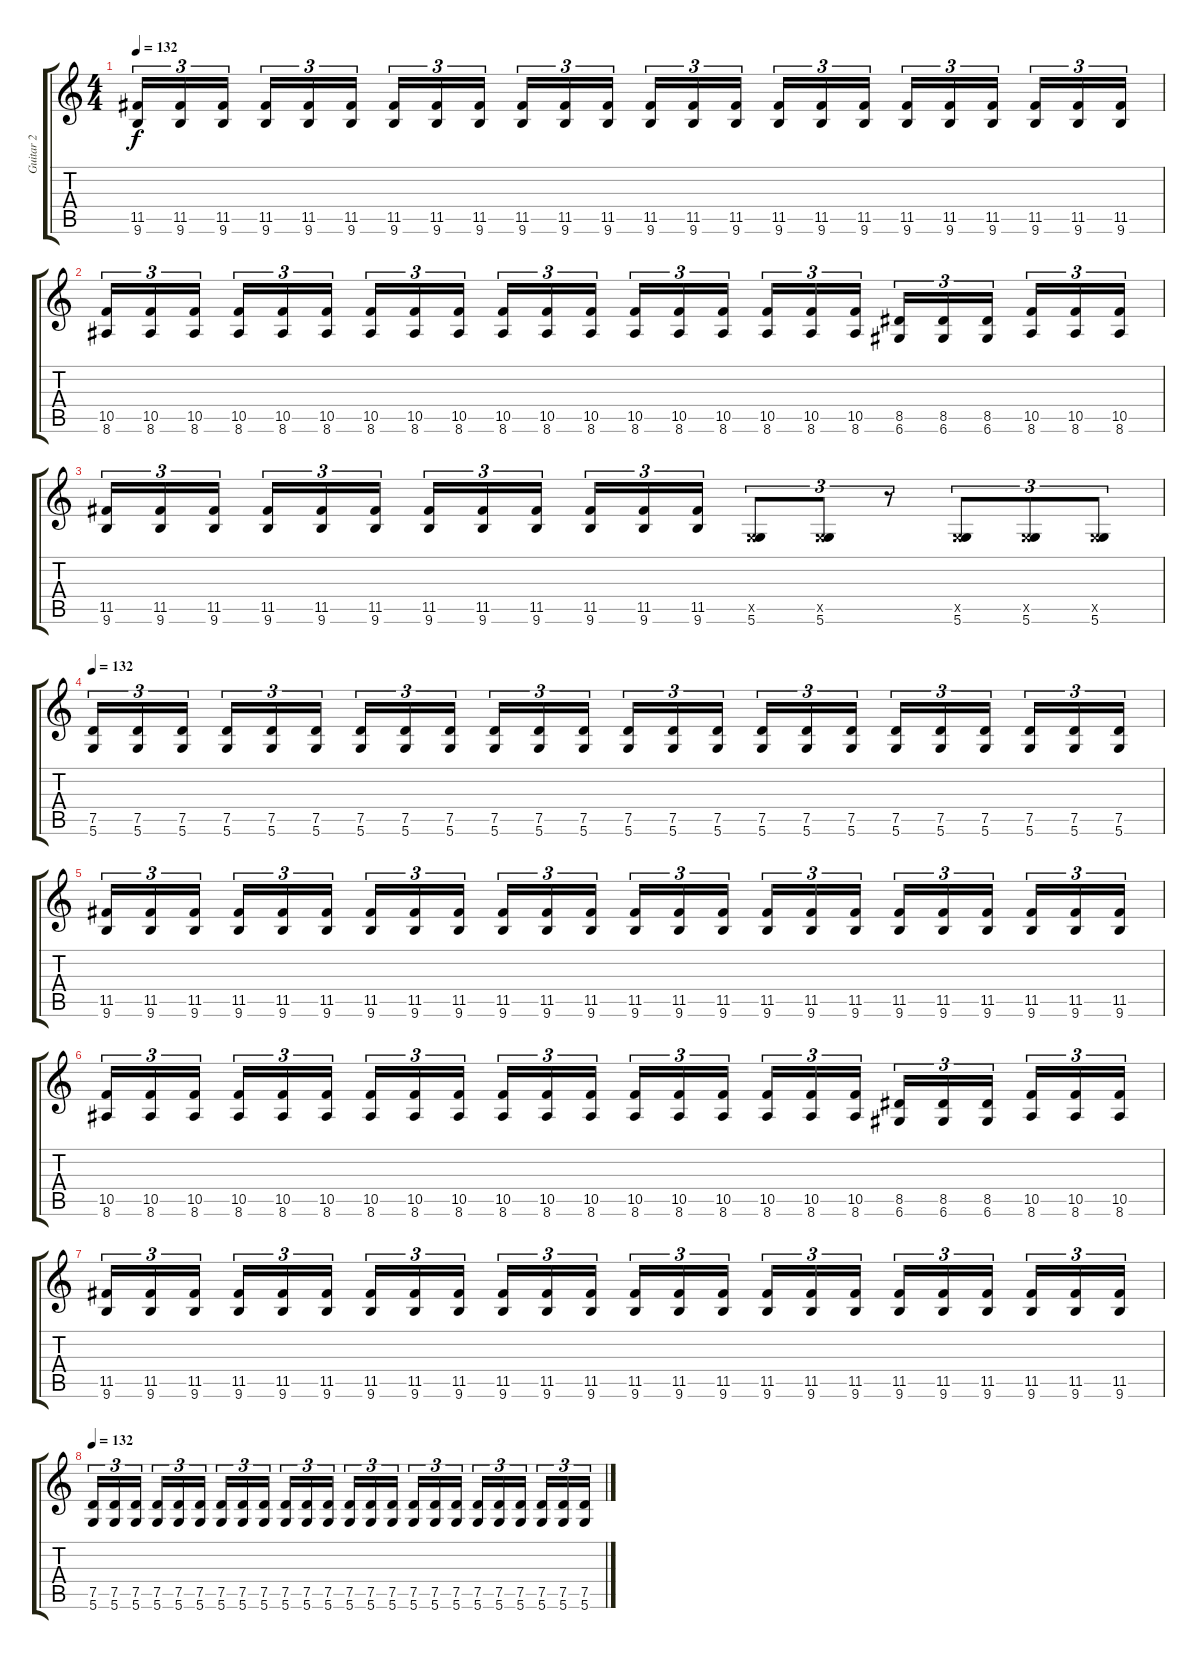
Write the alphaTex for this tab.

\track ("Guitar 2" "Guitar 2") {instrument distortionguitar}
\staff {score tabs}
\tuning (D4 A3 F3 C3 G2 D2) {hide}
\ts (4 4)
\tempo 132
\clef g2
\ks c
(11.5 9.6).16{tu (3 2) dy f} (11.5 9.6).16{tu (3 2)} (11.5 9.6).16{tu (3 2)} (11.5 9.6).16{tu (3 2)} (11.5 9.6).16{tu (3 2)} (11.5 9.6).16{tu (3 2)} (11.5 9.6).16{tu (3 2)} (11.5 9.6).16{tu (3 2)} (11.5 9.6).16{tu (3 2)} (11.5 9.6).16{tu (3 2)} (11.5 9.6).16{tu (3 2)} (11.5 9.6).16{tu (3 2)} (11.5 9.6).16{tu (3 2)} (11.5 9.6).16{tu (3 2)} (11.5 9.6).16{tu (3 2)} (11.5 9.6).16{tu (3 2)} (11.5 9.6).16{tu (3 2)} (11.5 9.6).16{tu (3 2)} (11.5 9.6).16{tu (3 2)} (11.5 9.6).16{tu (3 2)} (11.5 9.6).16{tu (3 2)} (11.5 9.6).16{tu (3 2)} (11.5 9.6).16{tu (3 2)} (11.5 9.6).16{tu (3 2)} |
(10.5 8.6).16{tu (3 2)} (10.5 8.6).16{tu (3 2)} (10.5 8.6).16{tu (3 2)} (10.5 8.6).16{tu (3 2)} (10.5 8.6).16{tu (3 2)} (10.5 8.6).16{tu (3 2)} (10.5 8.6).16{tu (3 2)} (10.5 8.6).16{tu (3 2)} (10.5 8.6).16{tu (3 2)} (10.5 8.6).16{tu (3 2)} (10.5 8.6).16{tu (3 2)} (10.5 8.6).16{tu (3 2)} (10.5 8.6).16{tu (3 2)} (10.5 8.6).16{tu (3 2)} (10.5 8.6).16{tu (3 2)} (10.5 8.6).16{tu (3 2)} (10.5 8.6).16{tu (3 2)} (10.5 8.6).16{tu (3 2)} (8.5 6.6).16{tu (3 2)} (8.5 6.6).16{tu (3 2)} (8.5 6.6).16{tu (3 2)} (10.5 8.6).16{tu (3 2)} (10.5 8.6).16{tu (3 2)} (10.5 8.6).16{tu (3 2)} |
(11.5 9.6).16{tu (3 2)} (11.5 9.6).16{tu (3 2)} (11.5 9.6).16{tu (3 2)} (11.5 9.6).16{tu (3 2)} (11.5 9.6).16{tu (3 2)} (11.5 9.6).16{tu (3 2)} (11.5 9.6).16{tu (3 2)} (11.5 9.6).16{tu (3 2)} (11.5 9.6).16{tu (3 2)} (11.5 9.6).16{tu (3 2)} (11.5 9.6).16{tu (3 2)} (11.5 9.6).16{tu (3 2)} (0.5{x} 5.6).8{tu (3 2)} (0.5{x} 5.6).8{tu (3 2)} r.8{tu (3 2)} (0.5{x} 5.6).8{tu (3 2)} (0.5{x} 5.6).8{tu (3 2)} (0.5{x} 5.6).8{tu (3 2)} |
\tempo 132
(7.5 5.6).16{tu (3 2)} (7.5 5.6).16{tu (3 2)} (7.5 5.6).16{tu (3 2)} (7.5 5.6).16{tu (3 2)} (7.5 5.6).16{tu (3 2)} (7.5 5.6).16{tu (3 2)} (7.5 5.6).16{tu (3 2)} (7.5 5.6).16{tu (3 2)} (7.5 5.6).16{tu (3 2)} (7.5 5.6).16{tu (3 2)} (7.5 5.6).16{tu (3 2)} (7.5 5.6).16{tu (3 2)} (7.5 5.6).16{tu (3 2)} (7.5 5.6).16{tu (3 2)} (7.5 5.6).16{tu (3 2)} (7.5 5.6).16{tu (3 2)} (7.5 5.6).16{tu (3 2)} (7.5 5.6).16{tu (3 2)} (7.5 5.6).16{tu (3 2)} (7.5 5.6).16{tu (3 2)} (7.5 5.6).16{tu (3 2)} (7.5 5.6).16{tu (3 2)} (7.5 5.6).16{tu (3 2)} (7.5 5.6).16{tu (3 2)} |
(11.5 9.6).16{tu (3 2)} (11.5 9.6).16{tu (3 2)} (11.5 9.6).16{tu (3 2)} (11.5 9.6).16{tu (3 2)} (11.5 9.6).16{tu (3 2)} (11.5 9.6).16{tu (3 2)} (11.5 9.6).16{tu (3 2)} (11.5 9.6).16{tu (3 2)} (11.5 9.6).16{tu (3 2)} (11.5 9.6).16{tu (3 2)} (11.5 9.6).16{tu (3 2)} (11.5 9.6).16{tu (3 2)} (11.5 9.6).16{tu (3 2)} (11.5 9.6).16{tu (3 2)} (11.5 9.6).16{tu (3 2)} (11.5 9.6).16{tu (3 2)} (11.5 9.6).16{tu (3 2)} (11.5 9.6).16{tu (3 2)} (11.5 9.6).16{tu (3 2)} (11.5 9.6).16{tu (3 2)} (11.5 9.6).16{tu (3 2)} (11.5 9.6).16{tu (3 2)} (11.5 9.6).16{tu (3 2)} (11.5 9.6).16{tu (3 2)} |
(10.5 8.6).16{tu (3 2)} (10.5 8.6).16{tu (3 2)} (10.5 8.6).16{tu (3 2)} (10.5 8.6).16{tu (3 2)} (10.5 8.6).16{tu (3 2)} (10.5 8.6).16{tu (3 2)} (10.5 8.6).16{tu (3 2)} (10.5 8.6).16{tu (3 2)} (10.5 8.6).16{tu (3 2)} (10.5 8.6).16{tu (3 2)} (10.5 8.6).16{tu (3 2)} (10.5 8.6).16{tu (3 2)} (10.5 8.6).16{tu (3 2)} (10.5 8.6).16{tu (3 2)} (10.5 8.6).16{tu (3 2)} (10.5 8.6).16{tu (3 2)} (10.5 8.6).16{tu (3 2)} (10.5 8.6).16{tu (3 2)} (8.5 6.6).16{tu (3 2)} (8.5 6.6).16{tu (3 2)} (8.5 6.6).16{tu (3 2)} (10.5 8.6).16{tu (3 2)} (10.5 8.6).16{tu (3 2)} (10.5 8.6).16{tu (3 2)} |
(11.5 9.6).16{tu (3 2)} (11.5 9.6).16{tu (3 2)} (11.5 9.6).16{tu (3 2)} (11.5 9.6).16{tu (3 2)} (11.5 9.6).16{tu (3 2)} (11.5 9.6).16{tu (3 2)} (11.5 9.6).16{tu (3 2)} (11.5 9.6).16{tu (3 2)} (11.5 9.6).16{tu (3 2)} (11.5 9.6).16{tu (3 2)} (11.5 9.6).16{tu (3 2)} (11.5 9.6).16{tu (3 2)} (11.5 9.6).16{tu (3 2)} (11.5 9.6).16{tu (3 2)} (11.5 9.6).16{tu (3 2)} (11.5 9.6).16{tu (3 2)} (11.5 9.6).16{tu (3 2)} (11.5 9.6).16{tu (3 2)} (11.5 9.6).16{tu (3 2)} (11.5 9.6).16{tu (3 2)} (11.5 9.6).16{tu (3 2)} (11.5 9.6).16{tu (3 2)} (11.5 9.6).16{tu (3 2)} (11.5 9.6).16{tu (3 2)} |
\tempo 132
(7.5 5.6).16{tu (3 2)} (7.5 5.6).16{tu (3 2)} (7.5 5.6).16{tu (3 2)} (7.5 5.6).16{tu (3 2)} (7.5 5.6).16{tu (3 2)} (7.5 5.6).16{tu (3 2)} (7.5 5.6).16{tu (3 2)} (7.5 5.6).16{tu (3 2)} (7.5 5.6).16{tu (3 2)} (7.5 5.6).16{tu (3 2)} (7.5 5.6).16{tu (3 2)} (7.5 5.6).16{tu (3 2)} (7.5 5.6).16{tu (3 2)} (7.5 5.6).16{tu (3 2)} (7.5 5.6).16{tu (3 2)} (7.5 5.6).16{tu (3 2)} (7.5 5.6).16{tu (3 2)} (7.5 5.6).16{tu (3 2)} (7.5 5.6).16{tu (3 2)} (7.5 5.6).16{tu (3 2)} (7.5 5.6).16{tu (3 2)} (7.5 5.6).16{tu (3 2)} (7.5 5.6).16{tu (3 2)} (7.5 5.6).16{tu (3 2)}
